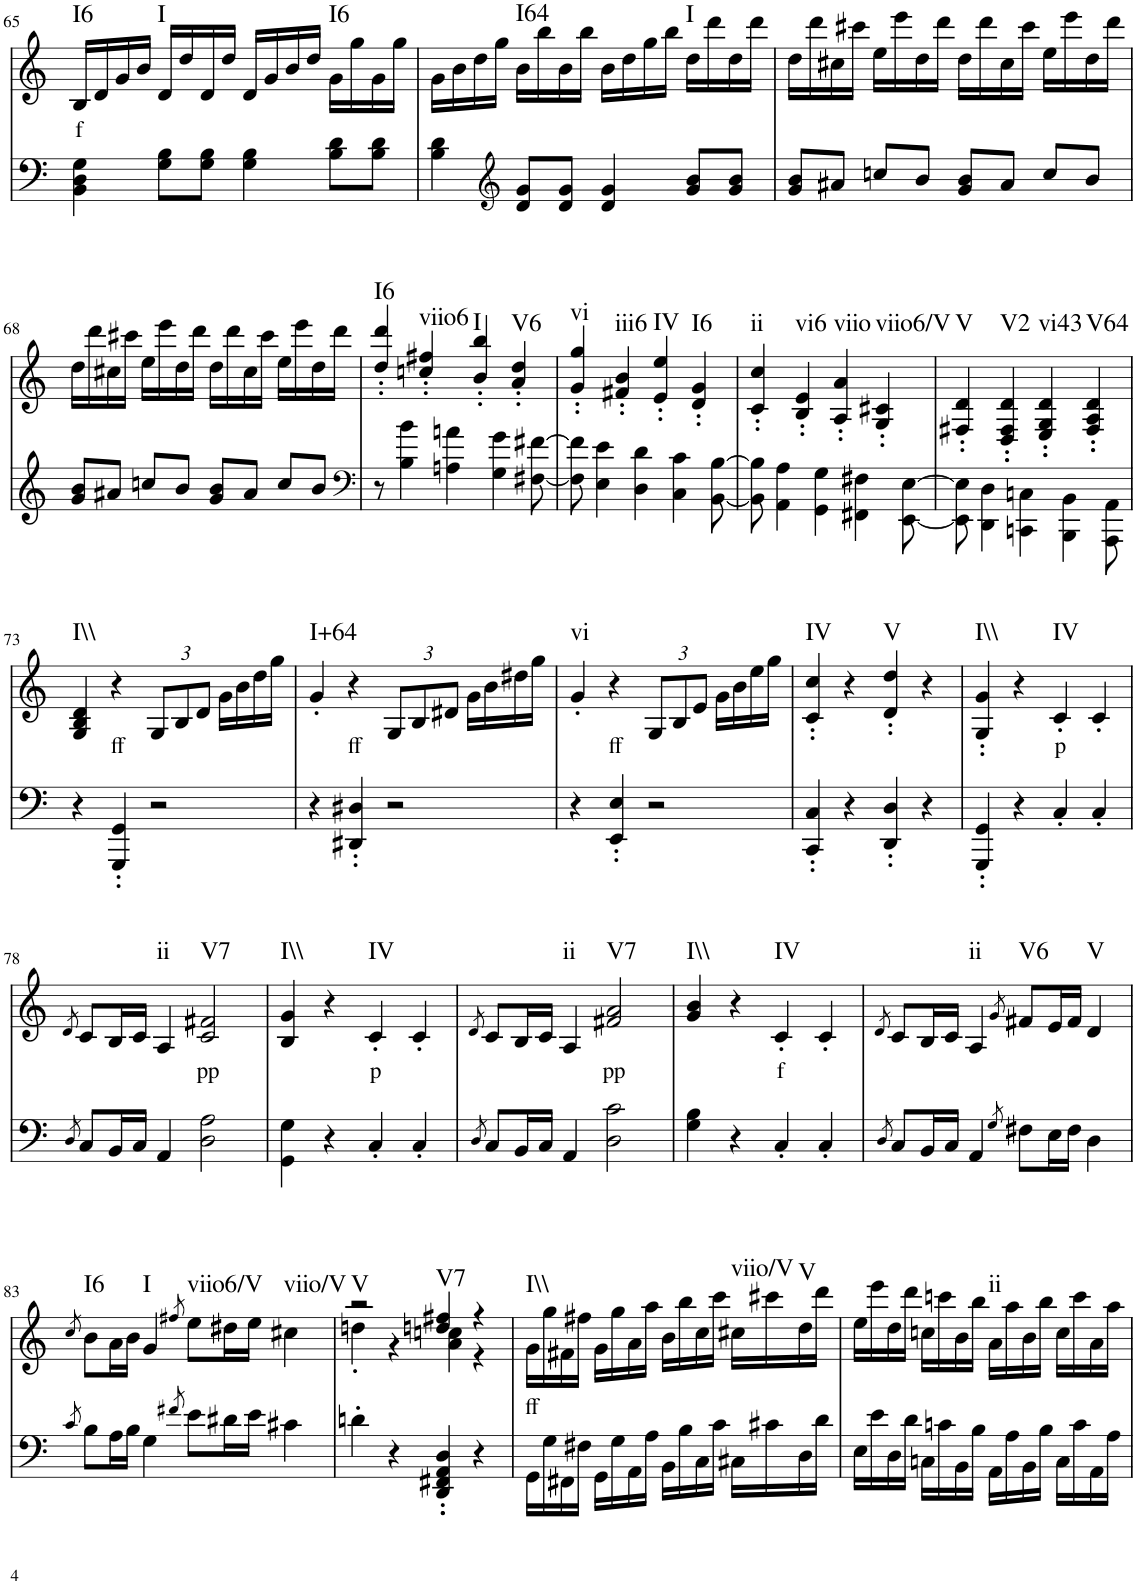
**kern	**kern	**text	**harte
*part2	*part1	*part1	*part1
*staff2	*staff1	*staff1	*
*I"piano	*I"piano	*	*
*I'Pno	*I'Pno	*	*
!!LO:PB:g=z
*clefF4	*clefG2	*	*
*k[]	*k[]	*	*
*M4/4	*M4/4	*	*
=65	=65	=65	=65
!	!	!LO:LY:b	!LO:H:kt=I6
4BB\ 4D\ 4G\	16B/LL	f	N
.	16d/	.	.
.	16g/	.	.
.	16b/JJ	.	.
!	!	!	!LO:H:kt=I
8G\ 8B\L	16d/LL	.	N
.	16dd/	.	.
8G\ 8B\J	16d/	.	.
.	16dd/JJ	.	.
4G\ 4B\	16d/LL	.	.
.	16g/	.	.
.	16b/	.	.
.	16dd/JJ	.	.
!	!	!	!LO:H:kt=I6
8B\ 8d\L	16g\LL	.	N
.	16gg\	.	.
8B\ 8d\J	16g\	.	.
.	16gg\JJ	.	.
=66	=66	=66	=66
4B\ 4d\	16g\LL	.	.
.	16b\	.	.
.	16dd\	.	.
.	16gg\JJ	.	.
*clefG2	*	*	*
!	!	!	!LO:H:kt=I64
8d/ 8g/L	16b\LL	.	N
.	16bb\	.	.
8d/ 8g/J	16b\	.	.
.	16bb\JJ	.	.
4d/ 4g/	16b\LL	.	.
.	16dd\	.	.
.	16gg\	.	.
.	16bb\JJ	.	.
!	!	!	!LO:H:kt=I
8g/ 8b/L	16dd\LL	.	N
.	16ddd\	.	.
8g/ 8b/J	16dd\	.	.
.	16ddd\JJ	.	.
=67	=67	=67	=67
8g/ 8b/L	16dd\LL	.	.
.	16ddd\	.	.
8a#X/J	16cc#X\	.	.
.	16ccc#X\JJ	.	.
8ccn/L	16ee\LL	.	.
.	16eee\	.	.
8b/J	16dd\	.	.
.	16ddd\JJ	.	.
8g/ 8b/L	16dd\LL	.	.
.	16ddd\	.	.
8a#/J	16cc#\	.	.
.	16ccc#\JJ	.	.
8cc/L	16ee\LL	.	.
.	16eee\	.	.
8b/J	16dd\	.	.
.	16ddd\JJ	.	.
!!LO:LB:g=z
=68	=68	=68	=68
8g/ 8b/L	16dd\LL	.	.
.	16ddd\	.	.
8a#X/J	16cc#X\	.	.
.	16ccc#X\JJ	.	.
8ccn/L	16ee\LL	.	.
.	16eee\	.	.
8b/J	16dd\	.	.
.	16ddd\JJ	.	.
8g/ 8b/L	16dd\LL	.	.
.	16ddd\	.	.
8a#/J	16cc#\	.	.
.	16ccc#\JJ	.	.
8cc/L	16ee\LL	.	.
.	16eee\	.	.
8b/J	16dd\	.	.
.	16ddd\JJ	.	.
=69	=69	=69	=69
*clefF4	*	*	*
!	!	!	!LO:H:kt=I6
8r	4dd/' 4ddd/'	.	N
4B\ 4b\	.	.	.
!	!	!	!LO:H:kt=viio6
.	4ccn/' 4ff#X/'	.	N
4An\ 4an\	.	.	.
!	!	!	!LO:H:kt=I
.	4b/' 4bb/'	.	N
4G\ 4g\	.	.	.
!	!	!	!LO:H:kt=V6
.	4a/' 4dd/'	.	N
[8F#X\ [8f#X\	.	.	.
=70	=70	=70	=70
!	!	!	!LO:H:kt=vi
8F#\] 8f#\]	4g/' 4gg/'	.	N
4E\ 4e\	.	.	.
!	!	!	!LO:H:kt=iii6
.	4f#X/' 4b/'	.	N
4D\ 4d\	.	.	.
!	!	!	!LO:H:kt=IV
.	4e/' 4ee/'	.	N
4C\ 4c\	.	.	.
!	!	!	!LO:H:kt=I6
.	4d/' 4g/'	.	N
[8BB\ [8B\	.	.	.
=71	=71	=71	=71
!	!	!	!LO:H:kt=ii
8BB\] 8B\]	4c/' 4cc/'	.	N
4AA\ 4A\	.	.	.
!	!	!	!LO:H:kt=vi6
.	4B/' 4e/'	.	N
4GG\ 4G\	.	.	.
!	!	!	!LO:H:kt=viio
.	4A/' 4a/'	.	N
4FF#X\ 4F#X\	.	.	.
!	!	!	!LO:H:kt=viio6/V
.	4G/' 4c#X/'	.	N
[8EE\ [8E\	.	.	.
=72	=72	=72	=72
!	!	!	!LO:H:kt=V
8EE\] 8E\]	4F#X/' 4d/'	.	N
4DD\ 4D\	.	.	.
!	!	!	!LO:H:kt=V2
.	4D/' 4F#/' 4d/'	.	N
4CCn\ 4Cn\	.	.	.
!	!	!	!LO:H:kt=vi43
.	4E/' 4G/' 4d/'	.	N
4BBB\ 4BB\	.	.	.
!	!	!	!LO:H:kt=V64
.	4F#/' 4A/' 4d/'	.	N
8AAA\ 8AA\	.	.	.
!!LO:LB:g=z
=73	=73	=73	=73
!	!	!	!LO:H:kt=I\\
4r	4G/ 4B/ 4d/	.	N
!	!	!LO:LY:b	!
4GGG/' 4GG/'	4r	ff	.
*	*Xbrackettup	*	*
2r	12G/L	.	.
.	12B/	.	.
.	12d/J	.	.
.	16g\LL	.	.
.	16b\	.	.
.	16dd\	.	.
.	16gg\JJ	.	.
=74	=74	=74	=74
!	!	!	!LO:H:kt=I+64
4r	4g'/	.	N
!	!	!LO:LY:b	!
4DD#X/' 4D#X/'	4r	ff	.
2r	12G/L	.	.
.	12B/	.	.
.	12d#X/J	.	.
.	16g\LL	.	.
.	16b\	.	.
.	16dd#X\	.	.
.	16gg\JJ	.	.
=75	=75	=75	=75
!	!	!	!LO:H:kt=vi
4r	4g'/	.	N
!	!	!LO:LY:b	!
4EE/' 4E/'	4r	ff	.
2r	12G/L	.	.
.	12B/	.	.
.	12e/J	.	.
.	16g\LL	.	.
.	16b\	.	.
.	16ee\	.	.
.	16gg\JJ	.	.
=76	=76	=76	=76
!	!	!	!LO:H:kt=IV
4CC/' 4C/'	4c/' 4cc/'	.	N
4r	4r	.	.
!	!	!	!LO:H:kt=V
4DD/' 4D/'	4d/' 4dd/'	.	N
4r	4r	.	.
=77	=77	=77	=77
!	!	!	!LO:H:kt=I\\
4GGG/' 4GG/'	4G/' 4g/'	.	N
4r	4r	.	.
!	!	!LO:LY:b	!LO:H:kt=IV
4C'/	4c'/	p	N
4C'/	4c'/	.	.
!!LO:LB:g=z
=78	=78	=78	=78
8qD/	8qd/	.	.
8C/L	8c/L	.	.
16BB/L	16B/L	.	.
16C/JJ	16c/JJ	.	.
!	!	!	!LO:H:kt=ii
4AA/	4A/	.	N
!	!	!LO:LY:b	!LO:H:kt=V7
2D\ 2A\	2c/ 2f#X/	pp	N
=79	=79	=79	=79
!	!	!	!LO:H:kt=I\\
4GG\ 4G\	4B/ 4g/	.	N
4r	4r	.	.
!	!	!LO:LY:b	!LO:H:kt=IV
4C'/	4c'/	p	N
4C'/	4c'/	.	.
=80	=80	=80	=80
8qD/	8qd/	.	.
8C/L	8c/L	.	.
16BB/L	16B/L	.	.
16C/JJ	16c/JJ	.	.
!	!	!	!LO:H:kt=ii
4AA/	4A/	.	N
!	!	!LO:LY:b	!LO:H:kt=V7
2D\ 2c\	2f#X/ 2a/	pp	N
=81	=81	=81	=81
!	!	!	!LO:H:kt=I\\
4G\ 4B\	4g/ 4b/	.	N
4r	4r	.	.
!	!	!LO:LY:b	!LO:H:kt=IV
4C'/	4c'/	f	N
4C'/	4c'/	.	.
=82	=82	=82	=82
8qD/	8qd/	.	.
8C/L	8c/L	.	.
16BB/L	16B/L	.	.
16C/JJ	16c/JJ	.	.
!	!	!	!LO:H:kt=ii
4AA/	4A/	.	N
8qG/	8qg/	.	.
!	!	!	!LO:H:kt=V6
8F#X\L	8f#X/L	.	N
16E\L	16e/L	.	.
16F#\JJ	16f#/JJ	.	.
!	!	!	!LO:H:kt=V
4D\	4d/	.	N
!!LO:LB:g=z
=83	=83	=83	=83
8qc/	8qcc/	.	.
!	!	!	!LO:H:kt=I6
8B\L	8b\L	.	N
16A\L	16a\L	.	.
16B\JJ	16b\JJ	.	.
!	!	!	!LO:H:kt=I
4G\	4g/	.	N
8qf#X/	8qff#X/	.	.
!	!	!	!LO:H:kt=viio6/V
8e\L	8ee\L	.	N
16d#X\L	16dd#X\L	.	.
16e\JJ	16ee\JJ	.	.
!	!	!	!LO:H:kt=viio/V
4c#X\	4cc#X\	.	N
=84	=84	=84	=84
*	*^	*	*
!	!	!	!	!LO:H:kt=V
4dn'\	2r	4ddn'\	.	N
4r	.	4r	.	.
!	!	!	!	!LO:H:kt=V7
4DD/' 4FF#X/' 4AA/' 4D/'	4ddn/ 4ff#X/	4a\ 4ccn\	.	N
4r	4r	4r	.	.
=85	=85	=85	=85	=85
!	!	!	!LO:LY:b	!LO:H:kt=I\\
*	*v	*v	*	*
16GG\LL	16g\LL	ff	N
16G\	16gg\	.	.
16FF#X\	16f#X\	.	.
16F#X\JJ	16ff#X\JJ	.	.
16GG\LL	16g\LL	.	.
16G\	16gg\	.	.
16AA\	16a\	.	.
16A\JJ	16aa\JJ	.	.
16BB\LL	16b\LL	.	.
16B\	16bb\	.	.
16C\	16cc\	.	.
16c\JJ	16ccc\JJ	.	.
!	!	!	!LO:H:kt=viio/V
16C#X\LL	16cc#X\LL	.	N
16c#X\	16ccc#X\	.	.
!	!	!	!LO:H:kt=V
16D\	16dd\	.	N
16d\JJ	16ddd\JJ	.	.
=86	=86	=86	=86
16E\LL	16ee\LL	.	.
16e\	16eee\	.	.
16D\	16dd\	.	.
16d\JJ	16ddd\JJ	.	.
16Cn\LL	16ccn\LL	.	.
16cn\	16cccn\	.	.
16BB\	16b\	.	.
16B\JJ	16bb\JJ	.	.
!	!	!	!LO:H:kt=ii
16AA\LL	16a\LL	.	N
16A\	16aa\	.	.
16BB\	16b\	.	.
16B\JJ	16bb\JJ	.	.
16C\LL	16cc\LL	.	.
16c\	16ccc\	.	.
16AA\	16a\	.	.
16A\JJ	16aa\JJ	.	.
=	=	=	=
*-	*-	*-	*-
